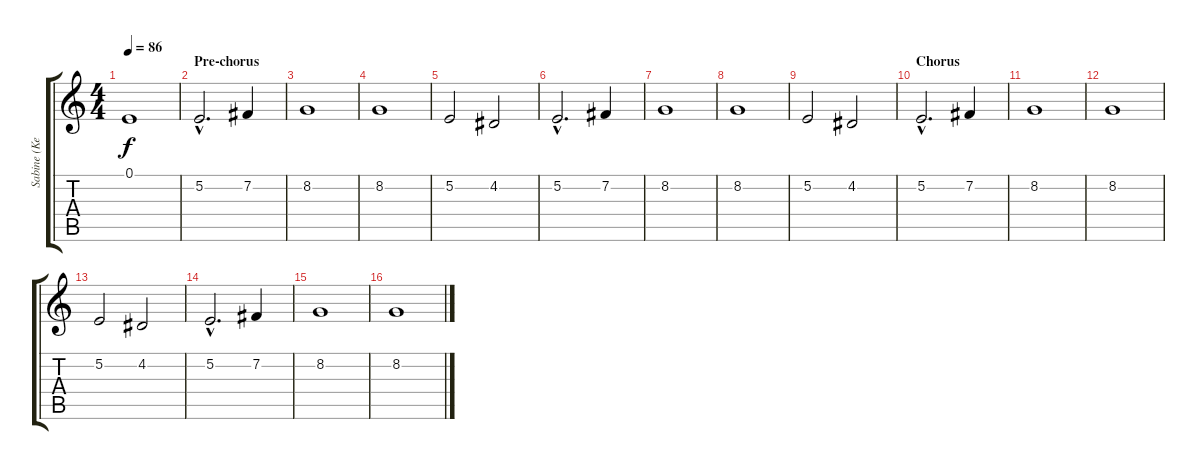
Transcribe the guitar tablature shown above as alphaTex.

\track ("Sabine (KeybMid)" "Sabine (Ke") {instrument stringensemble1}
\staff {score tabs}
\tuning (E4 B3 G3 D3 A2 E2) {hide}
\ts (4 4)
\tempo 86
\clef g2
\ks c
0.1.1{dy f} |
\section ("" "Pre-chorus")
5.2{hac}.2{d volume 14 balance 10 instrument stringensemble1} 7.2.4 |
8.2.1 |
8.2.1 |
5.2.2 4.2.2 |
5.2{hac}.2{d} 7.2.4 |
8.2.1 |
8.2.1 |
5.2.2 4.2.2 |
\section ("" "Chorus")
5.2{hac}.2{d} 7.2.4 |
8.2.1 |
8.2.1 |
5.2.2 4.2.2 |
5.2{hac}.2{d} 7.2.4 |
8.2.1 |
8.2.1
